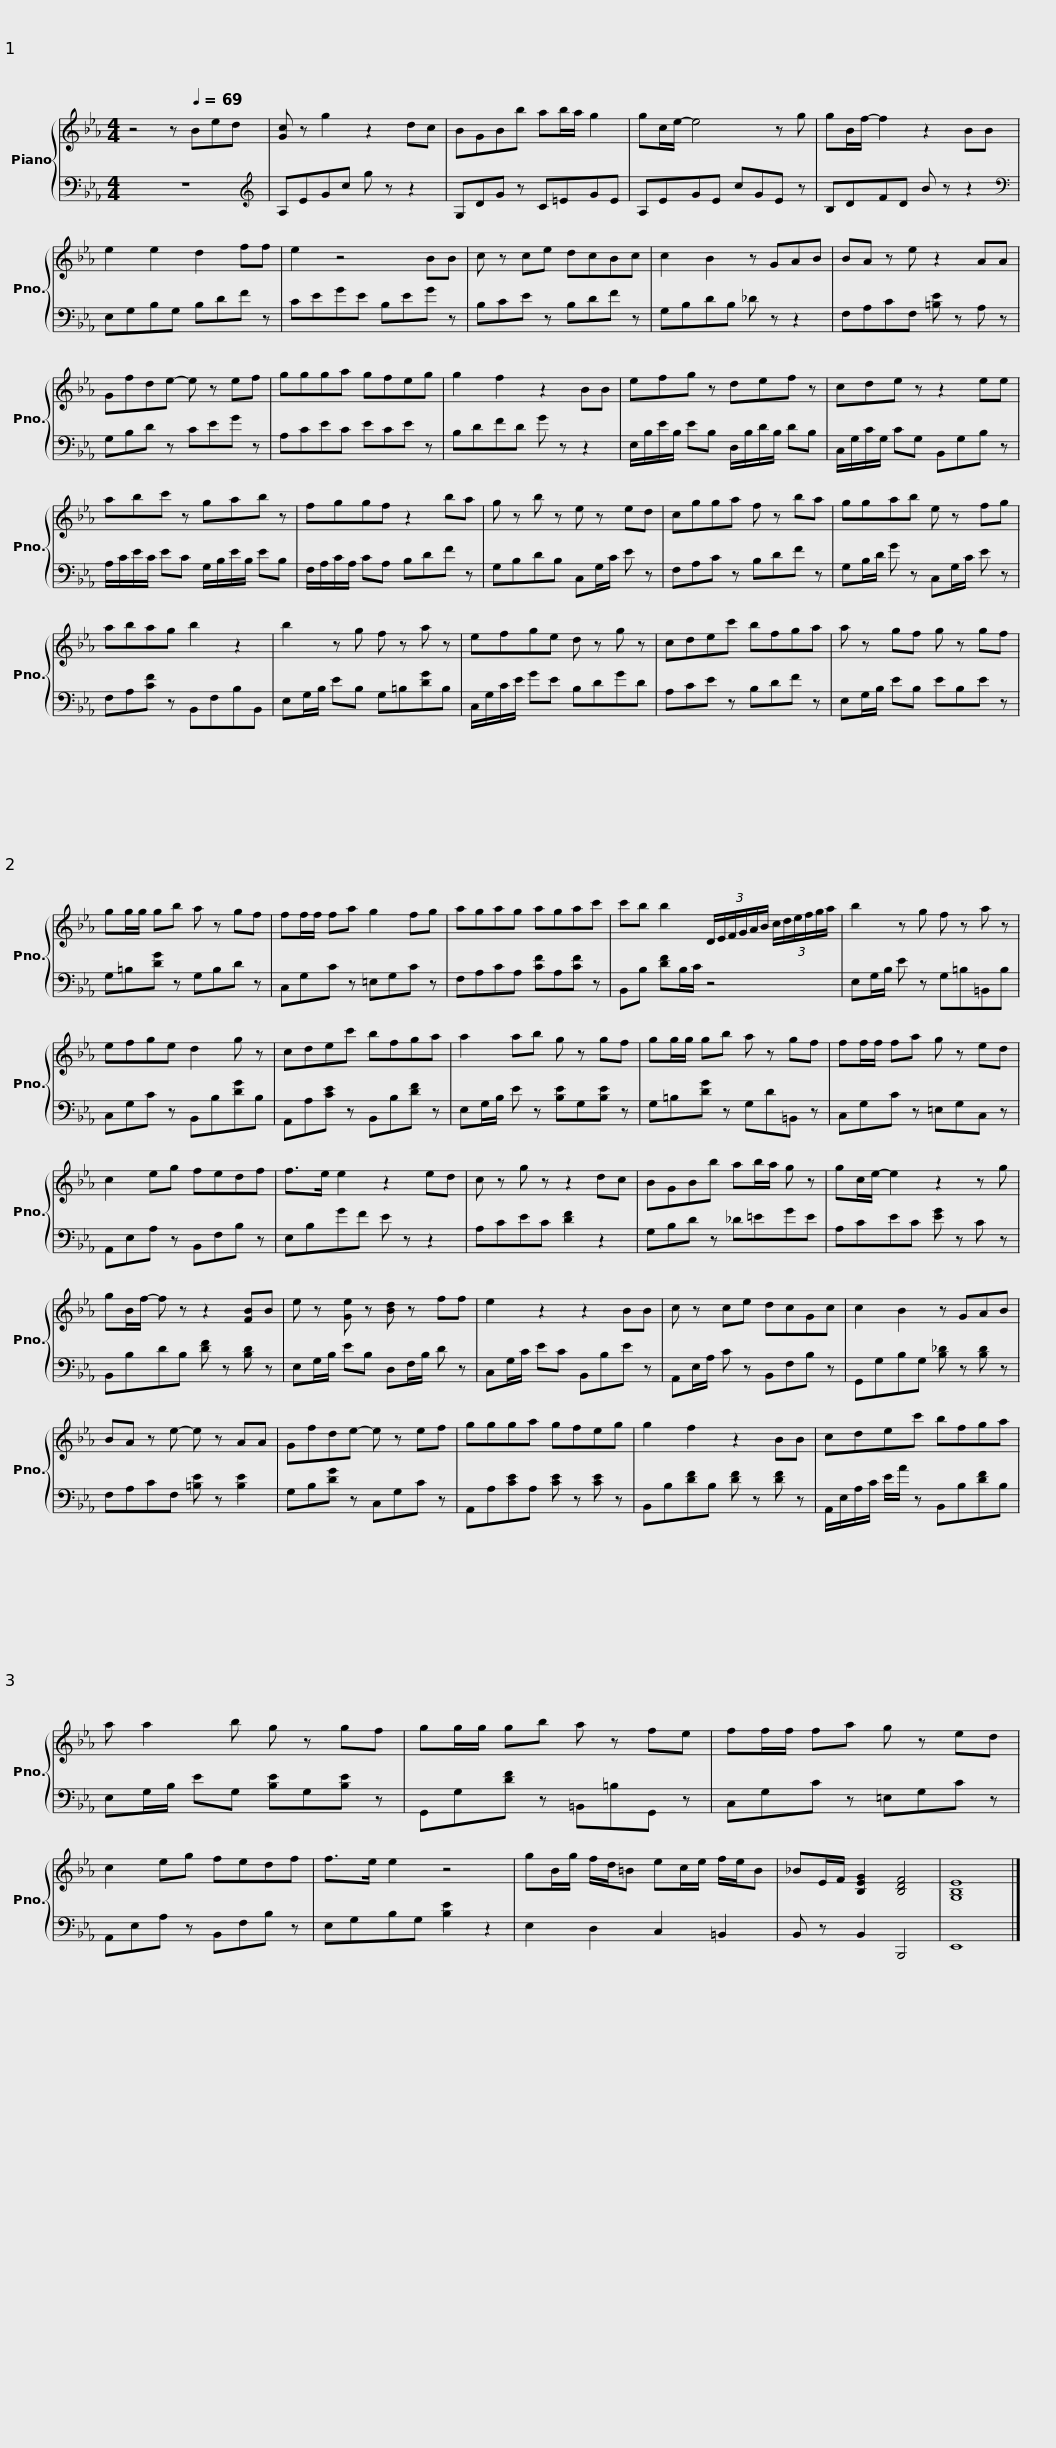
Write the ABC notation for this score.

X:1
%%score { 1 | 2 }
L:1/8
M:4/4
I:linebreak $
K:Eb
V:1 treble
V:2 bass
V:1
 z4 z[Q:1/4=69] Bed | [Gc] z g2 z2 dc | BGBb ab/a/ g2 |$ gc/e/- e4 z g | gB/f/- f2 z2 BB | %5
 e2 e2 d2 ff |$ e2 z4 BB | c z ce dcBc | c2 B2 z GAB |$ BA z e z2 AA | %10
 Gfde- e z ef | ggga gfeg |$ g2 f2 z2 BB | efg z def z |$ cde z z2 ee | %15
 abc' z gab z |$ fggf z2 ba | g z b z e z ed |$ cgga f z ba | ggab e z fg |$ %20
 abag b2 z2 | b2 z g f z a z |$ efge d z g z | cdec' bfga |$ a z gf g z gf | %25
 gg/g/ gb a z gf |$ ff/f/ fa g2 fg | agag agac' |$ c'b b2 (3:2:6D/E/F/G/A/B/ (3:2:6c/d/e/f/g/a/ | b2 z g f z a z |$ %30
 efge d2 g z | cdec' bfga | a2 ab g z gf |$ gg/g/ gb a z gf | ff/f/ fa g z ed | %35
 c2 eg fedf |$ f>e e2 z2 ed | c z g z z2 dc |$ BGBb ab/a/ g z | gc/e/- e2 z2 z g |$ %40
 gB/f/- f z z2 [FB]B | e z [Ge] z [Bd] z ff |$ e2 z2 z2 BB | c z ce dcGc | c2 B2 z GAB |$ %45
 BA z e- e z AA | Gfde- e z ef | ggga gfeg |$ g2 f2 z2 BB | cdec' bfga |$ %50
 a a2 b g z gf | gg/g/ gb a z fe |$ ff/f/ fa g z ed | c2 eg fedf | f>e e2 z4 |$ %55
 gB/g/ f/d/=B ec/e/ f/e/B | !courtesy!_BE/F/ [B,EG]2 [B,DF]4 | [G,B,E]8 |] %58
V:2
 z8 |[K:treble] A,EGc g z z2 | G,DG z C=EGE |$ A,EGE cGE z | B,DFD B z z2 | %5
[K:bass] E,G,B,G, B,DF z |$ CEGE B,EG z | B,CE z B,DF z | G,B,DB, _D z z2 |$ F,A,CF, [=B,E] z A, z | %10
 G,B,D z CEG z | A,CEC ECE z |$ B,DFD G z z2 | E,/B,/E/B,/ EB, D,/B,/D/B,/ DB, |$ C,/G,/C/G,/ CG, B,,G,B, z | %15
 A,/C/E/C/ EC G,/B,/E/B,/ EB, |$ F,/A,/C/A,/ CA, B,DF z | G,B,DB, C,G,/C/ E z |$ F,A,C z B,DF z | G,B,/D/ G z C,G,/C/ E z |$ %20
 F,A,[CF] z B,,F,B,B,, | E,G,/B,/ EB, G,=B,[DG]B, |$ C,/G,/C/E/ GE B,DGD | A,CE z B,DF z |$ E,G,/B,/ EB, EB,E z | %25
 G,=B,[DG] z G,B,D z |$ C,G,C z =E,G,C z | F,A,CA, [CF]A,[CF] z |$ B,,B, [DF]B,/C/ z4 | E,G,/B,/ E z G,=B,=B,,B, |$ %30
 C,G,C z B,,B,[DG]B, | A,,A,[CE] z B,,B,[DF] z | E,G,/B,/ E z [B,E]G,[B,E] z |$ G,=B,[DG] z G,D=B,, z | C,G,C z =E,G,C, z | %35
 A,,E,A, z B,,F,B, z |$ E,B,GF E z z2 | A,CEC [DF]2 z2 |$ G,B,D z _D=EGE | A,CEC [EG] z C z |$ %40
 B,,B,DB, [DF] z [B,D] z | E,G,/B,/ EB, D,F,/B,/ D z |$ C,G,/C/ EC B,,B,E z | A,,E,/A,/ C z B,,F,B, z | G,,G,B,G, [B,_D] z [B,D] z |$ %45
 F,A,CF, [=B,E] z [B,E]2 | G,B,[DG] z C,G,C z | A,,A,[CE]A, [CE] z [CE] z |$ B,,B,[DF]B, [DF] z [DF] z | A,,/E,/A,/C/ E/A/ z B,,B,[DF]B, |$ %50
 E,G,/B,/ EG, [B,E]G,[B,E] z | G,,G,[DF] z =B,,=B,G,, z |$ C,G,C z =E,G,C z | A,,E,A, z B,,F,B, z | E,G,B,G, [B,E]2 z2 |$ %55
 E,2 D,2 C,2 =B,,2 | B,, z B,,2 B,,,4 | E,,8 |] %58
